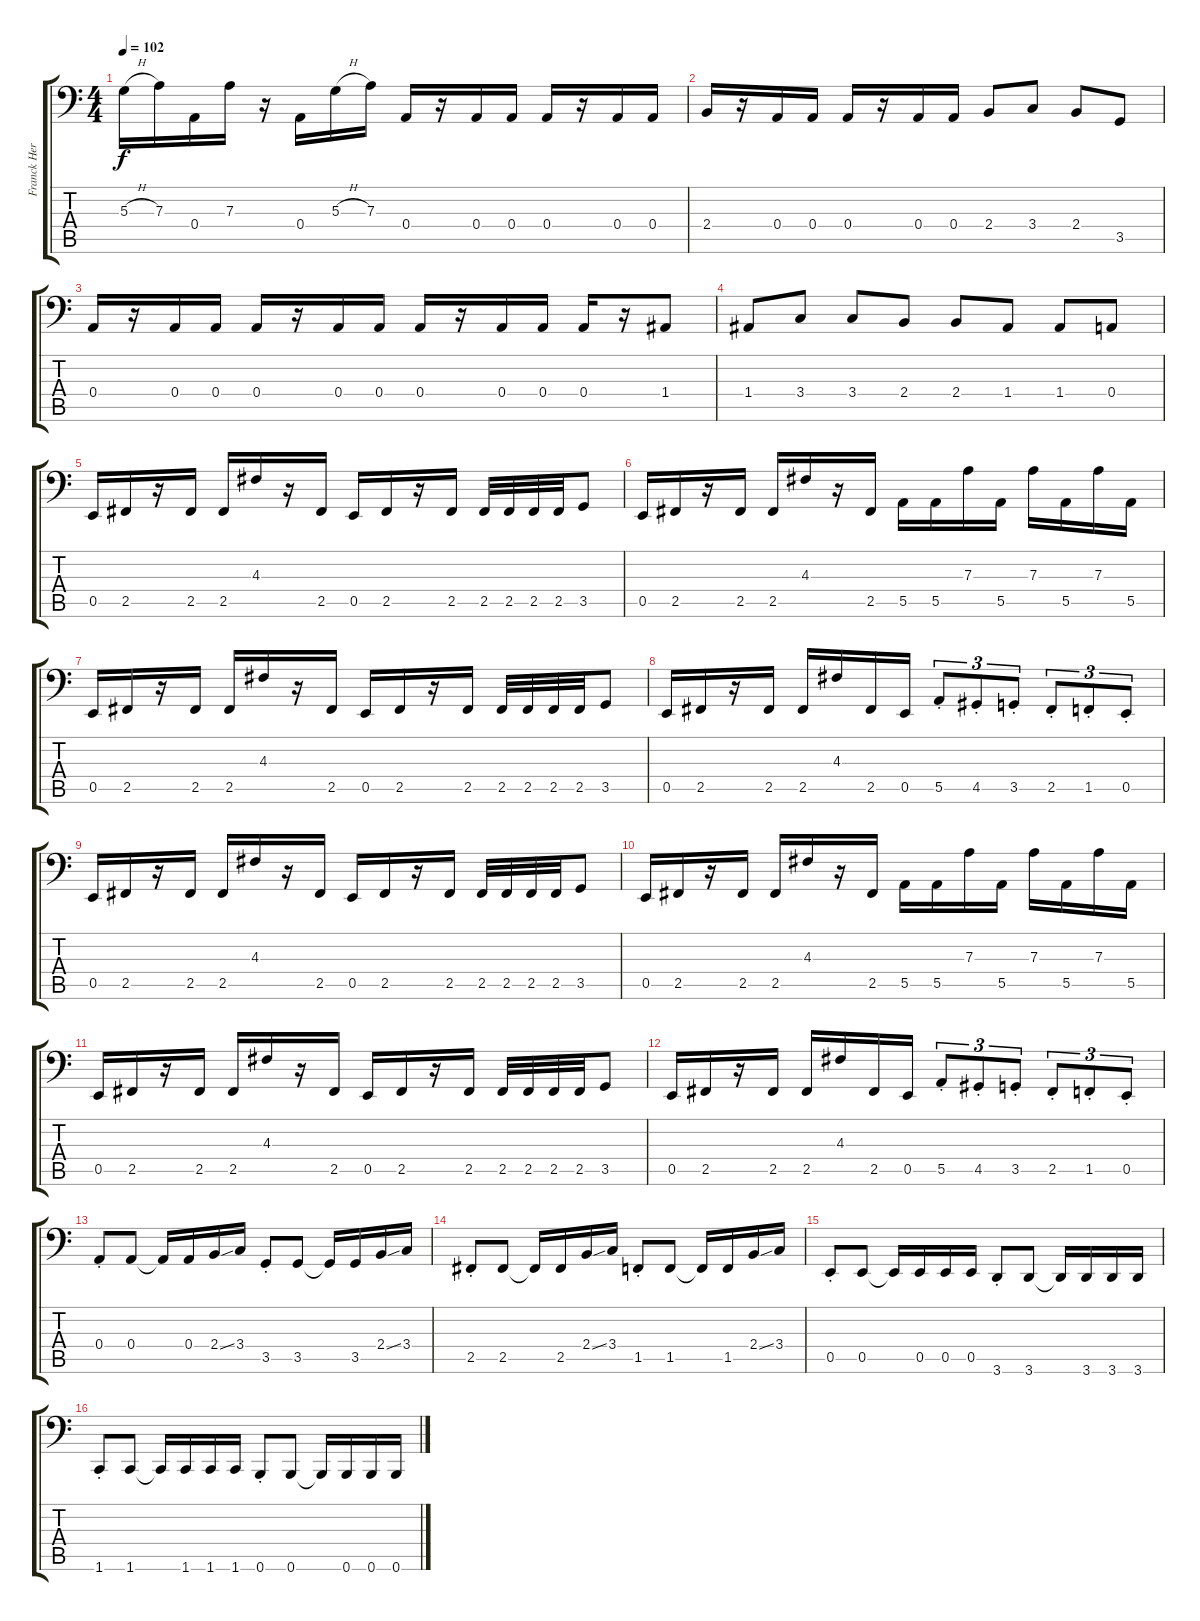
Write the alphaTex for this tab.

\track ("Franck Hermanny" "Franck Her") {instrument electricbassfinger}
\staff {score tabs}
\tuning (C3 G2 D2 A1 E1 B0) {hide}
\ts (4 4)
\tempo 102
\clef f4
\ks c
5.3{h}.16{dy f} 7.3.16 0.4.16 7.3.16 r.16 0.4.16 5.3{h}.16 7.3.16 0.4.16 r.16 0.4.16 0.4.16 0.4.16 r.16 0.4.16 0.4.16 |
2.4.16 r.16 0.4.16 0.4.16 0.4.16 r.16 0.4.16 0.4.16 2.4.8 3.4.8 2.4.8 3.5.8 |
0.4.16 r.16 0.4.16 0.4.16 0.4.16 r.16 0.4.16 0.4.16 0.4.16 r.16 0.4.16 0.4.16 0.4.16 r.16 1.4.8 |
1.4.8 3.4.8 3.4.8 2.4.8 2.4.8 1.4.8 1.4.8 0.4.8 |
0.5.16 2.5.16 r.16 2.5.16 2.5.16 4.3.16 r.16 2.5.16 0.5.16 2.5.16 r.16 2.5.16 2.5.32 2.5.32 2.5.32 2.5.32 3.5.8 |
0.5.16 2.5.16 r.16 2.5.16 2.5.16 4.3.16 r.16 2.5.16 5.5.16 5.5.16 7.3.16 5.5.16 7.3.16 5.5.16 7.3.16 5.5.16 |
0.5.16 2.5.16 r.16 2.5.16 2.5.16 4.3.16 r.16 2.5.16 0.5.16 2.5.16 r.16 2.5.16 2.5.32 2.5.32 2.5.32 2.5.32 3.5.8 |
0.5.16 2.5.16 r.16 2.5.16 2.5.16 4.3.16 2.5.16 0.5.16 5.5{st}.8{tu (3 2)} 4.5{st}.8{tu (3 2)} 3.5{st}.8{tu (3 2)} 2.5{st}.8{tu (3 2)} 1.5{st}.8{tu (3 2)} 0.5{st}.8{tu (3 2)} |
0.5.16 2.5.16 r.16 2.5.16 2.5.16 4.3.16 r.16 2.5.16 0.5.16 2.5.16 r.16 2.5.16 2.5.32 2.5.32 2.5.32 2.5.32 3.5.8 |
0.5.16 2.5.16 r.16 2.5.16 2.5.16 4.3.16 r.16 2.5.16 5.5.16 5.5.16 7.3.16 5.5.16 7.3.16 5.5.16 7.3.16 5.5.16 |
0.5.16 2.5.16 r.16 2.5.16 2.5.16 4.3.16 r.16 2.5.16 0.5.16 2.5.16 r.16 2.5.16 2.5.32 2.5.32 2.5.32 2.5.32 3.5.8 |
0.5.16 2.5.16 r.16 2.5.16 2.5.16 4.3.16 2.5.16 0.5.16 5.5{st}.8{tu (3 2)} 4.5{st}.8{tu (3 2)} 3.5{st}.8{tu (3 2)} 2.5{st}.8{tu (3 2)} 1.5{st}.8{tu (3 2)} 0.5{st}.8{tu (3 2)} |
0.4{st}.8 0.4.8 0.4{t}.16 0.4.16 2.4{ss}.16 3.4.16 3.5{st}.8 3.5.8 3.5{t}.16 3.5.16 2.4{ss}.16 3.4.16 |
2.5{st}.8 2.5.8 2.5{t}.16 2.5.16 2.4{ss}.16 3.4.16 1.5{st}.8 1.5.8 1.5{t}.16 1.5.16 2.4{ss}.16 3.4.16 |
0.5{st}.8 0.5.8 0.5{t}.16 0.5.16 0.5.16 0.5.16 3.6{st}.8 3.6.8 3.6{t}.16 3.6.16 3.6.16 3.6.16 |
1.6{st}.8 1.6.8 1.6{t}.16 1.6.16 1.6.16 1.6.16 0.6{st}.8 0.6.8 0.6{t}.16 0.6.16 0.6.16 0.6.16
